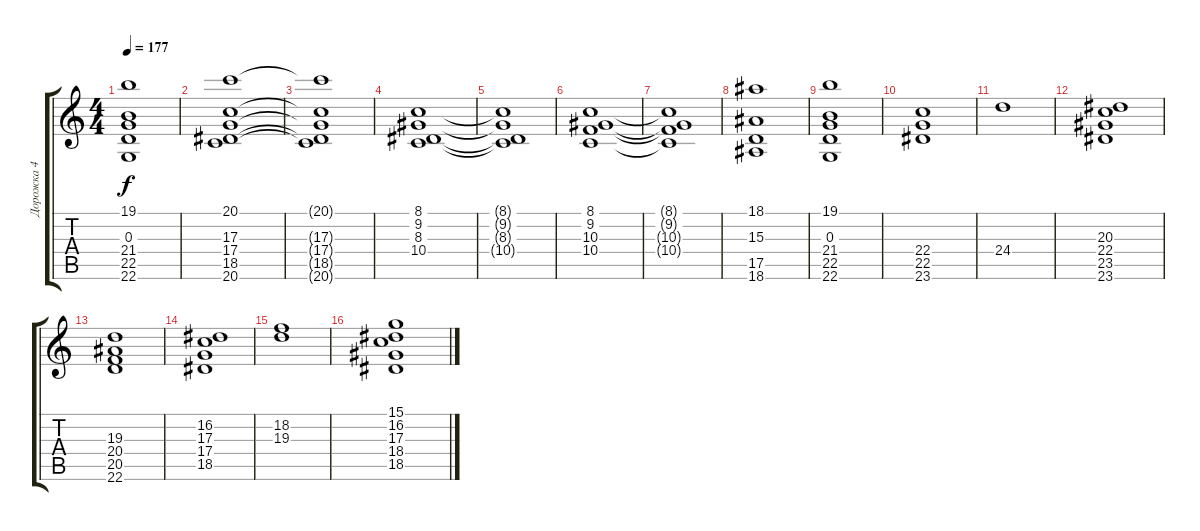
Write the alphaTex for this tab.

\track ("Дорожка 4" "Дорожка 4") {instrument stringensemble1}
\staff {score tabs}
\tuning (E4 B3 G3 D3 A2 E2) {hide}
\ts (4 4)
\tempo 177
\clef g2
\ks c
(19.1 0.3 21.4 22.5 22.6).1{dy f} |
(20.1 17.3 17.4 18.5 20.6).1 |
(20.1{t} 17.3{t} 17.4{t} 18.5{t} 20.6{t}).1 |
(8.1 9.2 8.3 10.4).1 |
(8.1{t} 9.2{t} 8.3{t} 10.4{t}).1 |
(8.1 9.2 10.3 10.4).1 |
(8.1{t} 9.2{t} 10.3{t} 10.4{t}).1 |
(18.1 15.3 17.5 18.6).1 |
(19.1 0.3 21.4 22.5 22.6).1 |
(22.4 22.5 23.6).1 |
24.4.1 |
(20.3 22.4 23.5 23.6).1 |
(19.3 20.4 20.5 22.6).1 |
(16.2 17.3 17.4 18.5).1 |
(18.2 19.3).1 |
(15.1 16.2 17.3 18.4 18.5).1
